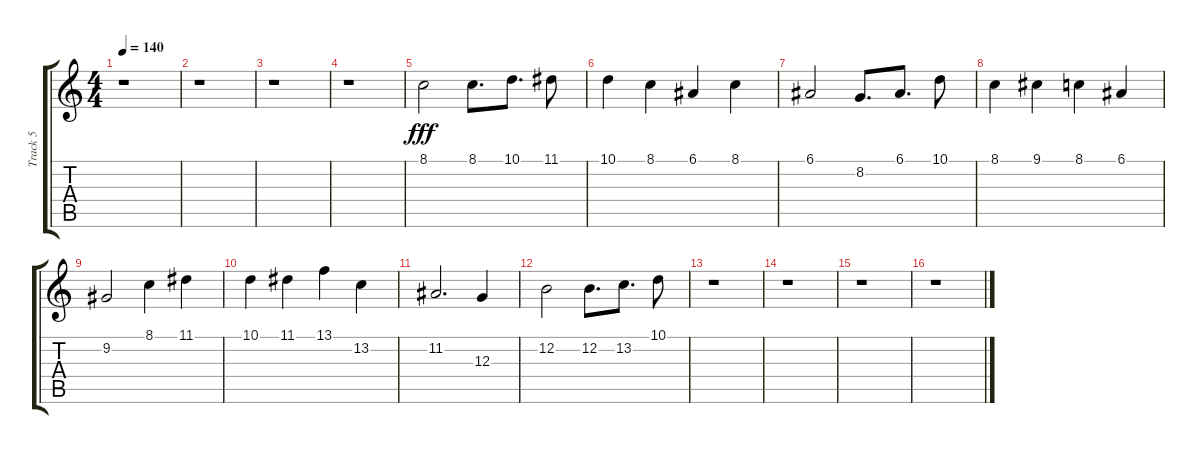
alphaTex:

\track ("Track 5" "Track 5") {instrument trombone}
\staff {score tabs}
\tuning (E4 B3 G3 D3 A2 E2) {hide}
\ts (4 4)
\tempo 140
\clef g2
\ks c
r.1{dy fff} |
r.1 |
r.1 |
r.1 |
8.1.2 8.1.8{d} 10.1.8{d} 11.1.8 |
10.1.4 8.1.4 6.1.4 8.1.4 |
6.1.2 8.2.8{d} 6.1.8{d} 10.1.8 |
8.1.4 9.1.4 8.1.4 6.1.4 |
9.2.2 8.1.4 11.1.4 |
10.1.4 11.1.4 13.1.4 13.2.4 |
11.2.2{d} 12.3.4 |
12.2.2 12.2.8{d} 13.2.8{d} 10.1.8 |
r.1 |
r.1 |
r.1 |
r.1
